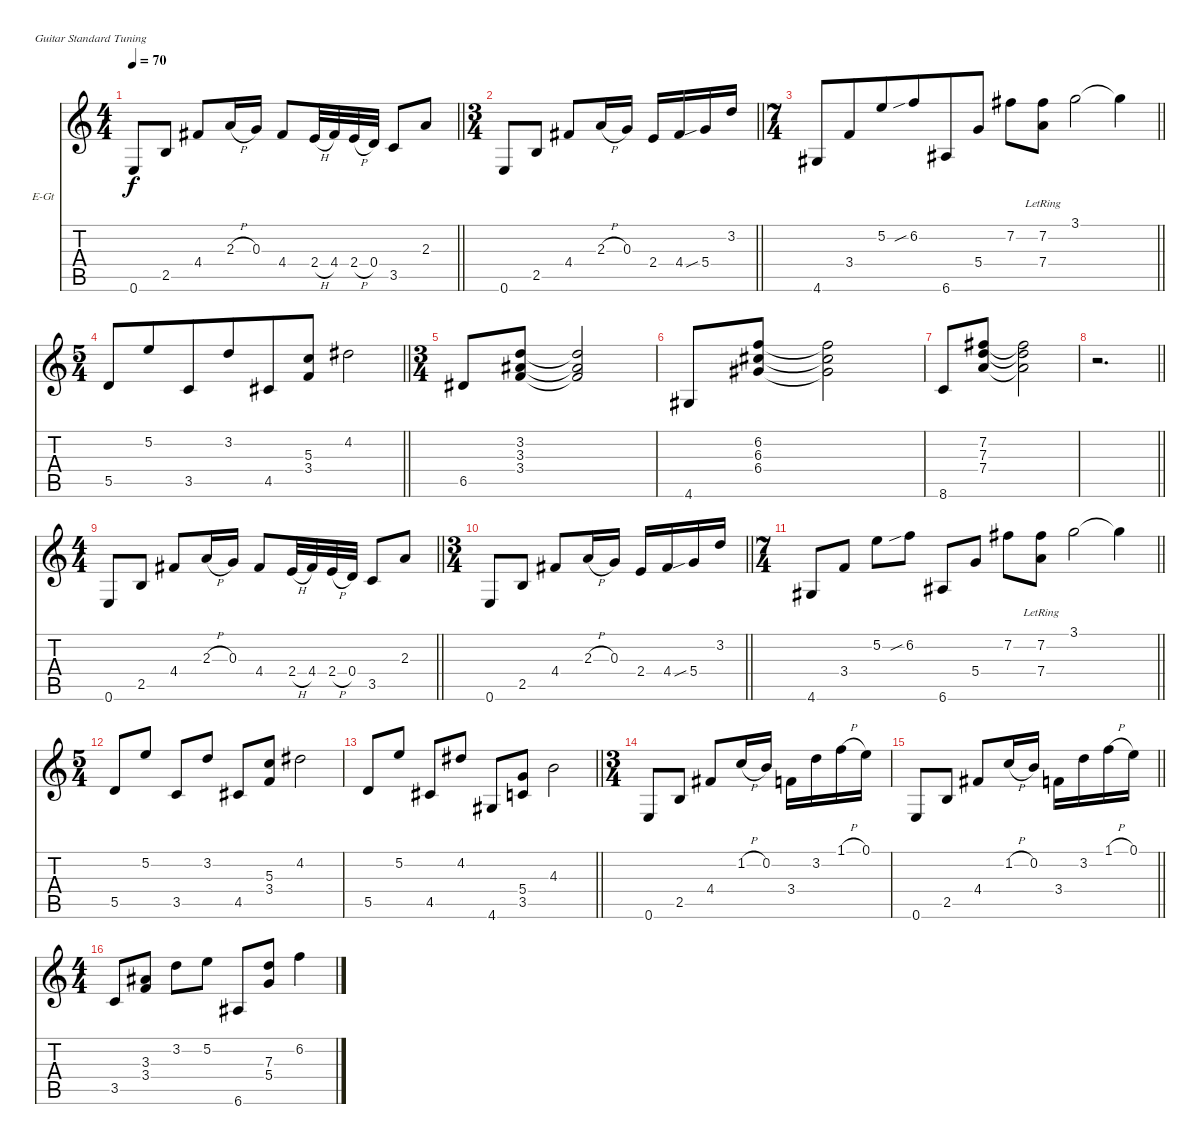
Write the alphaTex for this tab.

\bracketExtendMode nobrackets
\firstSystemTrackNameOrientation horizontal
\otherSystemsTrackNameOrientation horizontal
\track ("Guitare " "E-Gt") {instrument electricguitarjazz}
\staff {score tabs}
\tuning (E4 B3 G3 D3 A2 E2)
\ts (4 4)
\beaming (8 2 2 2 2)
\tempo 70
\clef g2
\barLineRight lightlight
\ks c
0.6.8{dy f instrument electricguitarjazz} 2.5.8 4.4{acc #}.8 2.3{h}.16 0.3.16 4.4{acc #}.8 2.4{h}.32 4.4{acc #}.32 2.4{h}.32 0.4.32 3.5.8 2.3.8 |
\ts (3 4)
\beaming (8 2 2 2)
\barLineRight lightlight
0.6.8 2.5.8 4.4{acc #}.8 2.3{h}.16 0.3.16 2.4.16 4.4{acc #}.16 5.4{sib}.16 3.2.16 |
\ts (7 4)
\beaming (8 6 4 4)
\barLineRight lightlight
4.6{acc #}.8 3.4.8 5.2.8 6.2{sib}.8 6.6{acc #}.8 5.4.8 7.2{acc #}.8 (7.2{lr acc #} 7.4).8 3.1.2 3.1{t}.4 |
\ts (5 4)
\beaming (8 6 4)
\barLineRight lightlight
5.5.8 5.2.8 3.5.8 3.2.8 4.5{acc #}.8 (5.3 3.4).8 4.2{acc #}.2 |
\ts (3 4)
\beaming (8 2 2 2)
6.5{acc #}.8 (3.2 3.3{acc #} 3.4).8 (3.2{t} 3.3{t acc #} 3.4{t}).2 |
4.6{acc #}.8 (6.2 6.3{acc #} 6.4{acc #}).8 (6.2{t} 6.3{t acc #} 6.4{t acc #}).2 |
8.6.8 (7.2{acc #} 7.3 7.4).8 (7.2{t acc #} 7.3{t} 7.4{t}).2 |
\barLineRight lightlight
r.2{d} |
\ts (4 4)
\beaming (8 2 2 2 2)
\barLineRight lightlight
0.6.8 2.5.8 4.4{acc #}.8 2.3{h}.16 0.3.16 4.4{acc #}.8 2.4{h}.32 4.4{acc #}.32 2.4{h}.32 0.4.32 3.5.8 2.3.8 |
\ts (3 4)
\beaming (8 2 2 2 2)
\barLineRight lightlight
0.6.8 2.5.8 4.4{acc #}.8 2.3{h}.16 0.3.16 2.4.16 4.4{acc #}.16 5.4{sib}.16 3.2.16 |
\ts (7 4)
\beaming (8 2 2 2 8)
\barLineRight lightlight
4.6{acc #}.8 3.4.8 5.2.8 6.2{sib}.8 6.6{acc #}.8 5.4.8 7.2{acc #}.8 (7.2{lr acc #} 7.4).8 3.1.2 3.1{t}.4 |
\ts (5 4)
\beaming (8 2 2 2 4)
5.5.8 5.2.8 3.5.8 3.2.8 4.5{acc #}.8 (5.3 3.4).8 4.2{acc #}.2 |
\barLineRight lightlight
5.5.8 5.2.8 4.5{acc #}.8 4.2{acc #}.8 4.6{acc #}.8 (5.4 3.5).8 4.3.2 |
\ts (3 4)
\beaming (8 2 2 2)
0.6.8 2.5.8 4.4{acc #}.8 1.2{h}.16 0.2.16 3.4.16 3.2.16 1.1{h}.16 0.1.16 |
\barLineRight lightlight
0.6.8 2.5.8 4.4{acc #}.8 1.2{h}.16 0.2.16 3.4.16 3.2.16 1.1{h}.16 0.1.16 |
\ts (4 4)
\beaming (8 2 2 2 2)
3.5.8 (3.3{acc #} 3.4).8 3.2.8 5.2.8 6.6{acc #}.8 (7.3 5.4).8 6.2.4
